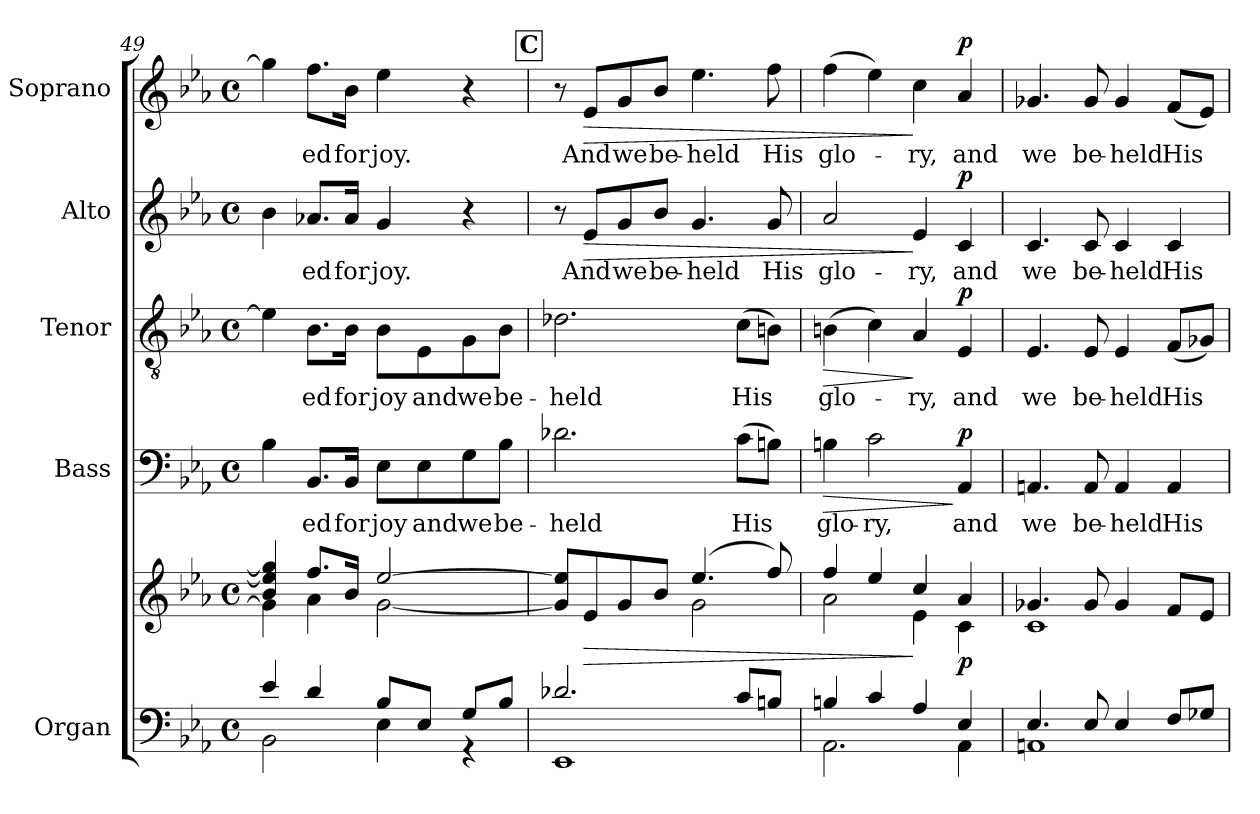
**kern	**kern	**dynam	**kern	**text	**dynam	**kern	**text	**dynam	**kern	**text	**dynam	**kern	**text	**dynam
*part5	*part5	*part5	*part4	*part4	*part4	*part3	*part3	*part3	*part2	*part2	*part2	*part1	*part1	*part1
*staff6	*staff5	*staff5/6	*staff4	*staff4	*staff4	*staff3	*staff3	*staff3	*staff2	*staff2	*staff2	*staff1	*staff1	*staff1
*I"Organ	*	*	*I"Bass	*	*	*I"Tenor	*	*	*I"Alto	*	*	*I"Soprano	*	*
*I'Org.	*	*	*I'B.	*	*	*I'T.	*	*	*I'A.	*	*	*I'S.	*	*
!!LO:LB:g=z
*clefF4	*clefG2	*	*clefF4	*	*	*clefGv2	*	*	*clefG2	*	*	*clefG2	*	*
*	*	*	*	*	*	*ITrd7c12	*	*	*	*	*	*	*	*
*k[b-e-a-]	*k[b-e-a-]	*	*k[b-e-a-]	*	*	*k[b-e-a-]	*	*	*k[b-e-a-]	*	*	*k[b-e-a-]	*	*
*E-:	*E-:	*	*E-:	*	*	*E-:	*	*	*E-:	*	*	*E-:	*	*
*M4/4	*M4/4	*	*M4/4	*	*	*M4/4	*	*	*M4/4	*	*	*M4/4	*	*
*met(c)	*met(c)	*	*met(c)	*	*	*met(c)	*	*	*met(c)	*	*	*met(c)	*	*
=49	=49	=49	=49	=49	=49	=49	=49	=49	=49	=49	=49	=49	=49	=49
*^	*^	*	*	*	*	*	*	*	*	*	*	*	*	*
4e-i/	2BB-i\	4b-i/ 4ee-i] 4ggi]	4gi\]	.	4B-i\	.	.	4E-i\]	.	.	4b-i\	.	.	4ggi\]	.	.
!	!	!	!	!	!	!LO:LY:b:color=#000000	!	!	!	!	!	!	!	!	!	!
!	!	!	!	!	!	!	!	!	!LO:LY:b:color=#000000	!	!	!	!	!	!	!
!	!	!	!	!	!	!	!	!	!	!	!	!LO:LY:b:color=#000000	!	!	!	!
!	!	!	!	!	!	!	!	!	!	!	!	!	!	!	!LO:LY:b:color=#000000	!
4di/	.	8.ffi/L	4a-i\	.	8.BB-i/L	-ed	.	8.BB-i\L	-ed	.	8.a-Xi/L	-ed	.	8.ffi\L	-ed	.
!	!	!	!	!	!	!LO:LY:b:color=#000000	!	!	!	!	!	!	!	!	!	!
!	!	!	!	!	!	!	!	!	!LO:LY:b:color=#000000	!	!	!	!	!	!	!
!	!	!	!	!	!	!	!	!	!	!	!	!LO:LY:b:color=#000000	!	!	!	!
!	!	!	!	!	!	!	!	!	!	!	!	!	!	!	!LO:LY:b:color=#000000	!
.	.	16b-i/Jk	.	.	16BB-i/Jk	for	.	16BB-i\Jk	for	.	16a-i/Jk	for	.	16b-i\Jk	for	.
!	!	!	!	!	!	!LO:LY:b:color=#000000	!	!	!	!	!	!	!	!	!	!
!	!	!	!	!	!	!	!	!	!LO:LY:b:color=#000000	!	!	!	!	!	!	!
!	!	!	!	!	!	!	!	!	!	!	!	!LO:LY:b:color=#000000	!	!	!	!
!	!	!	!	!	!	!	!	!	!	!	!	!	!	!	!LO:LY:b:color=#000000	!
8B-i/L	4E-i\	[>2ee-i/	[<2gi\	.	8E-i\L	joy	.	8BB-i\L	joy	.	4gi/	joy.	.	4ee-i\	joy.	.
!	!	!	!	!	!	!LO:LY:b:color=#000000	!	!	!	!	!	!	!	!	!	!
!	!	!	!	!	!	!	!	!	!LO:LY:b:color=#000000	!	!	!	!	!	!	!
8E-i/J	.	.	.	.	8E-i\	and	.	8EE-i\	and	.	.	.	.	.	.	.
!	!	!	!	!	!	!LO:LY:b:color=#000000	!	!	!	!	!	!	!	!	!	!
!	!	!	!	!	!	!	!	!	!LO:LY:b:color=#000000	!	!	!	!	!	!	!
8Gi/L	4r	.	.	.	8Gi\	we	.	8GGi\	we	.	4r	.	.	4r	.	.
!	!	!	!	!	!	!LO:LY:b:color=#000000	!	!	!	!	!	!	!	!	!	!
!	!	!	!	!	!	!	!	!	!LO:LY:b:color=#000000	!	!	!	!	!	!	!
8B-i/J	.	.	.	.	8B-i\J	be-	.	8BB-i\J	be-	.	.	.	.	.	.	.
!!LO:REH:place=s1:B:color=#000000:enc=box:fs=16.8551:t=C
=50	=50	=50	=50	=50	=50	=50	=50	=50	=50	=50	=50	=50	=50	=50	=50	=50
!	!	!	!	!	!	!LO:LY:b:color=#000000	!	!	!	!	!	!	!	!	!	!
!	!	!	!	!	!	!	!	!	!LO:LY:b:color=#000000	!	!	!	!	!	!	!
2.d-Xi/	1EE-i	8gi/] 8ee-i]L	2ryy	.	2.d-Xi\	-held	.	2.D-Xi\	-held	.	8r	.	.	8r	.	.
!	!	!	!	!LO:HP:b	!	!	!	!	!	!	!	!	!	!	!	!
!	!	!	!	!	!	!	!	!	!	!	!	!LO:LY:b:color=#000000	!LO:HP:b	!	!	!
!	!	!	!	!	!	!	!	!	!	!	!	!	!	!	!LO:LY:b:color=#000000	!LO:HP:b
.	.	8e-i/	.	>	.	.	.	.	.	.	8e-i/L	And	>	8e-i/L	And	>
!	!	!	!	!	!	!	!	!	!	!	!	!LO:LY:b:color=#000000	!	!	!	!
!	!	!	!	!	!	!	!	!	!	!	!	!	!	!	!LO:LY:b:color=#000000	!
.	.	8gi/	.	.	.	.	.	.	.	.	8gi/	we	.	8gi/	we	.
!	!	!	!	!	!	!	!	!	!	!	!	!LO:LY:b:color=#000000	!	!	!	!
!	!	!	!	!	!	!	!	!	!	!	!	!	!	!	!LO:LY:b:color=#000000	!
.	.	8b-i/J	.	.	.	.	.	.	.	.	8b-i/J	be-	.	8b-i/J	be-	.
!	!	!	!	!	!	!	!	!	!	!	!	!LO:LY:b:color=#000000	!	!	!	!
!	!	!	!	!	!	!	!	!	!	!	!	!	!	!	!LO:LY:b:color=#000000	!
.	.	(4.ee-i/	2gi\	.	.	.	.	.	.	.	4.gi/	-held	.	4.ee-i\	-held	.
!	!	!	!	!	!	!LO:LY:b:color=#000000	!	!	!	!	!	!	!	!	!	!
!	!	!	!	!	!	!	!	!	!LO:LY:b:color=#000000	!	!	!	!	!	!	!
8ci/L	.	.	.	.	(8ci\L	His	.	(8Ci\L	His	.	.	.	.	.	.	.
!	!	!	!	!	!	!	!	!	!	!	!	!LO:LY:b:color=#000000	!	!	!	!
!	!	!	!	!	!	!	!	!	!	!	!	!	!	!	!LO:LY:b:color=#000000	!
8Bni/J	.	8ffi/)	.	.	8Bni\J)	.	.	8BBni\J)	.	.	8gi/	His	.	8ffi\	His	.
=51	=51	=51	=51	=51	=51	=51	=51	=51	=51	=51	=51	=51	=51	=51	=51	=51
!	!	!	!	!	!	!LO:LY:b:color=#000000	!LO:HP:b	!	!	!	!	!	!	!	!	!
!	!	!	!	!	!	!	!	!	!LO:LY:b:color=#000000	!LO:HP:b	!	!	!	!	!	!
!	!	!	!	!	!	!	!	!	!	!	!	!LO:LY:b:color=#000000	!	!	!	!
!	!	!	!	!	!	!	!	!	!	!	!	!	!	!	!LO:LY:b:color=#000000	!
4Bni/	2.AA-i\	4ffi/	2a-i\	.	4Bni\	glo-	>	(4BBni\	glo-	>	2a-i/	glo-	.	(4ffi\	glo-	.
!	!	!	!	!	!	!LO:LY:b:color=#000000	!	!	!	!	!	!	!	!	!	!
4ci/	.	4ee-i/	.	.	2ci\	-ry,	.	4Ci\)	.	.	.	.	.	4ee-i\)	.	.
!	!	!	!	!	!	!	!	!	!LO:LY:b:color=#000000	!	!	!	!	!	!	!
!	!	!	!	!	!	!	!	!	!	!	!	!LO:LY:b:color=#000000	!	!	!	!
!	!	!	!	!	!	!	!	!	!	!	!	!	!	!	!LO:LY:b:color=#000000	!
4A-i/	.	4cci/	4e-i\	]	.	.	.	4AA-i/	-ry,	]	4e-i/	-ry,	]	4cci\	-ry,	]
!	!	!	!	!	!	!LO:LY:b:color=#000000	!	!	!	!	!	!	!	!	!	!
!	!	!	!	!	!	!	!	!	!LO:LY:b:color=#000000	!	!	!	!	!	!	!
!	!	!	!	!	!	!	!	!	!	!	!	!LO:LY:b:color=#000000	!	!	!	!
!	!	!	!	!	!	!	!	!	!	!	!	!	!	!	!LO:LY:b:color=#000000	!
4E-i/	4AA-i\	4a-i/	4ci\	p	4AA-i/	and	] p	4EE-i/	and	p	4ci/	and	p	4a-i/	and	p
=52	=52	=52	=52	=52	=52	=52	=52	=52	=52	=52	=52	=52	=52	=52	=52	=52
!	!	!	!	!	!	!LO:LY:b:color=#000000	!	!	!	!	!	!	!	!	!	!
!	!	!	!	!	!	!	!	!	!LO:LY:b:color=#000000	!	!	!	!	!	!	!
!	!	!	!	!	!	!	!	!	!	!	!	!LO:LY:b:color=#000000	!	!	!	!
!	!	!	!	!	!	!	!	!	!	!	!	!	!	!	!LO:LY:b:color=#000000	!
4.E-i/	1AAni	4.g-Xi/	1ci	.	4.AAni/	we	.	4.EE-i/	we	.	4.ci/	we	.	4.g-Xi/	we	.
!	!	!	!	!	!	!LO:LY:b:color=#000000	!	!	!	!	!	!	!	!	!	!
!	!	!	!	!	!	!	!	!	!LO:LY:b:color=#000000	!	!	!	!	!	!	!
!	!	!	!	!	!	!	!	!	!	!	!	!LO:LY:b:color=#000000	!	!	!	!
!	!	!	!	!	!	!	!	!	!	!	!	!	!	!	!LO:LY:b:color=#000000	!
8E-i/	.	8g-i/	.	.	8AAi/	be-	.	8EE-i/	be-	.	8ci/	be-	.	8g-i/	be-	.
!	!	!	!	!	!	!LO:LY:b:color=#000000	!	!	!	!	!	!	!	!	!	!
!	!	!	!	!	!	!	!	!	!LO:LY:b:color=#000000	!	!	!	!	!	!	!
!	!	!	!	!	!	!	!	!	!	!	!	!LO:LY:b:color=#000000	!	!	!	!
!	!	!	!	!	!	!	!	!	!	!	!	!	!	!	!LO:LY:b:color=#000000	!
4E-i/	.	4g-i/	.	.	4AAi/	-held	.	4EE-i/	-held	.	4ci/	-held	.	4g-i/	-held	.
!	!	!	!	!	!	!LO:LY:b:color=#000000	!	!	!	!	!	!	!	!	!	!
!	!	!	!	!	!	!	!	!	!LO:LY:b:color=#000000	!	!	!	!	!	!	!
!	!	!	!	!	!	!	!	!	!	!	!	!LO:LY:b:color=#000000	!	!	!	!
!	!	!	!	!	!	!	!	!	!	!	!	!	!	!	!LO:LY:b:color=#000000	!
8Fi/L	.	8fi/L	.	.	4AAi/	His	.	(8FFi/L	His	.	4ci/	His	.	(8fi/L	His	.
8G-Xi/J	.	8e-i/J	.	.	.	.	.	8GG-Xi/J)	.	.	.	.	.	8e-i/J)	.	.
*v	*v	*	*	*	*	*	*	*	*	*	*	*	*	*	*	*
*	*v	*v	*	*	*	*	*	*	*	*	*	*	*	*	*
=	=	=	=	=	=	=	=	=	=	=	=	=	=	=
*-	*-	*-	*-	*-	*-	*-	*-	*-	*-	*-	*-	*-	*-	*-
